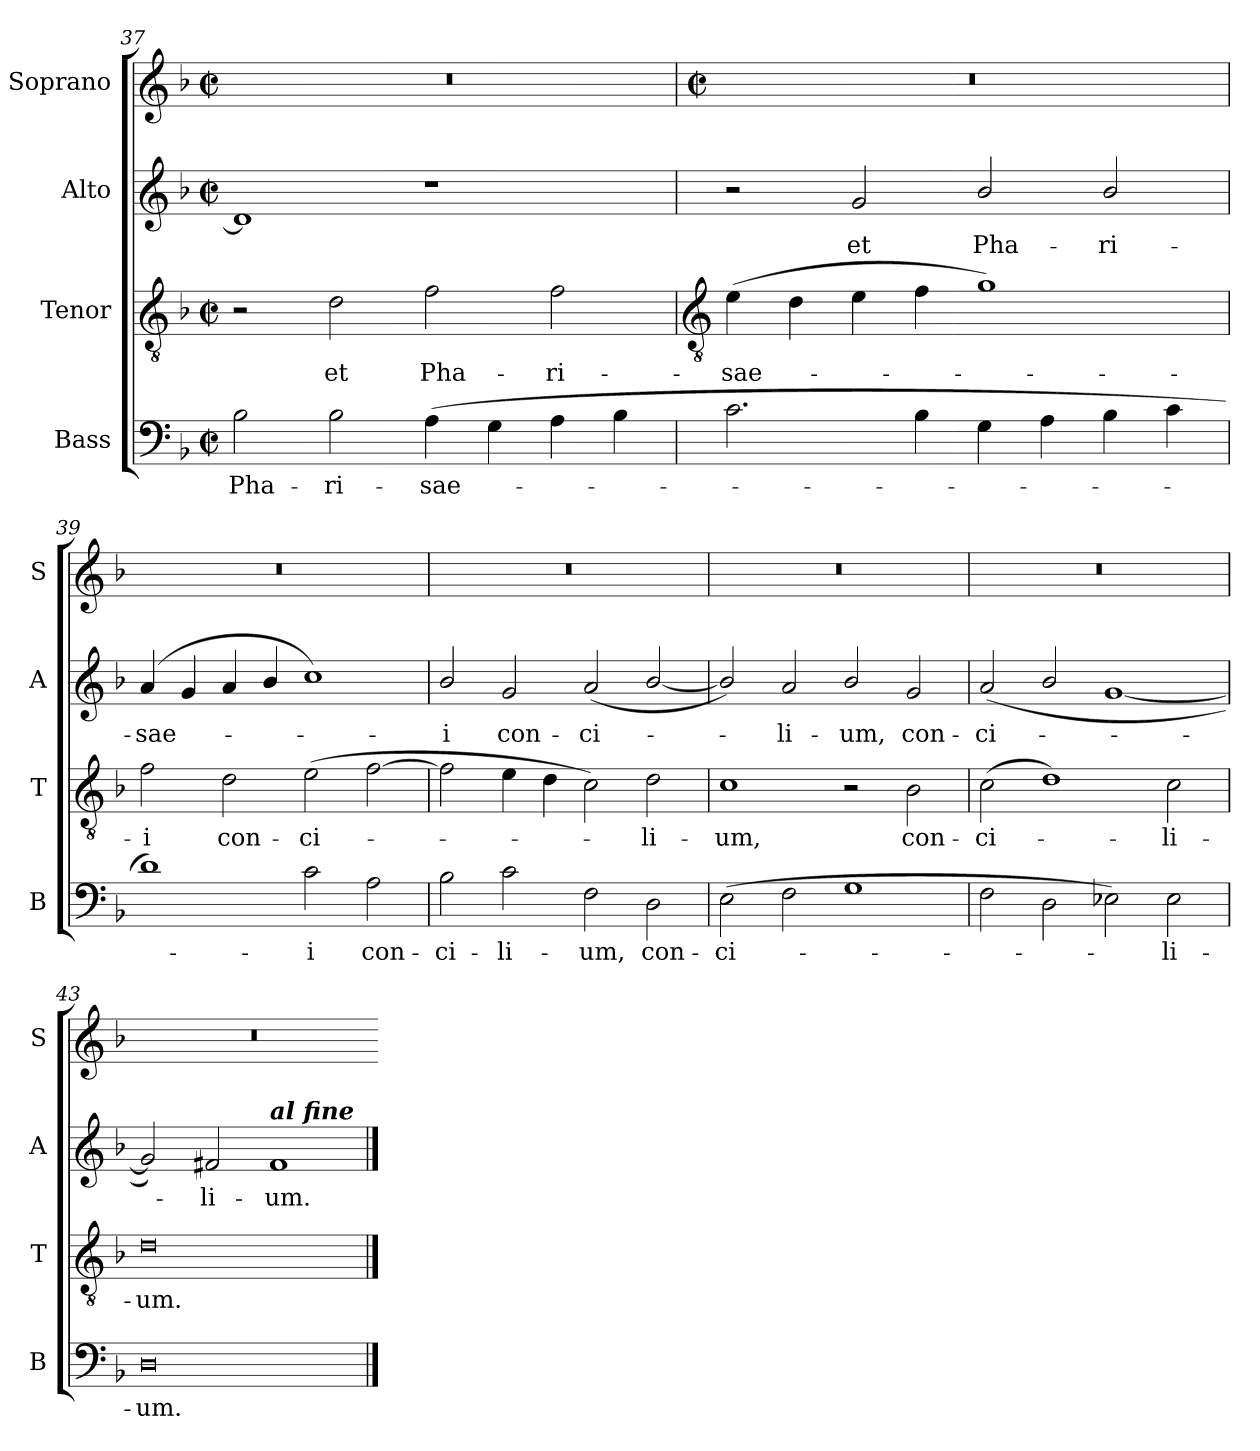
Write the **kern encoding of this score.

**kern	**text	**kern	**text	**kern	**text	**kern
*part4	*part4	*part3	*part3	*part2	*part2	*part1
*staff4	*staff4	*staff3	*staff3	*staff2	*staff2	*staff1
*I"Bass	*	*I"Tenor	*	*I"Alto	*	*I"Soprano
*I'B	*	*I'T	*	*I'A	*	*I'S
*clefF4	*	*clefGv2	*	*clefG2	*	*clefG2
*k[b-]	*	*k[b-]	*	*k[b-]	*	*k[b-]
*F:	*	*F:	*	*F:	*	*F:
*M4/2	*	*M4/2	*	*M4/2	*	*M4/2
*met(c|)	*	*met(c|)	*	*met(c|)	*	*met(c|)
=37	=37	=37	=37	=37	=37	=37
!	!LO:LY:b	!	!	!	!	!
2B-	Pha-	2r	.	1d]	.	0r
!	!LO:LY:b	!	!LO:LY:b	!	!	!
2B-	-ri-	2d	et	.	.	.
!	!LO:LY:b	!	!LO:LY:b	!	!	!
(>4A	-sae-	2f	Pha-	1r	.	.
4G	.	.	.	.	.	.
!	!	!	!LO:LY:b	!	!	!
4A	.	2f	-ri-	.	.	.
4B-	.	.	.	.	.	.
!!LO:LB:g=z
=38	=38	=38	=38	=38	=38	=38
*	*	*clefGv2	*	*	*	*
*	*	*	*	*	*	*M4/2
*	*	*	*	*	*	*met(c|)
!	!	!	!LO:LY:b	!	!	!
2.c	.	(>4e	-sae-	2r	.	0r
.	.	4d	.	.	.	.
!	!	!	!	!	!LO:LY:b	!
.	.	4e	.	2g	et	.
4B-	.	4f	.	.	.	.
!	!	!	!	!	!LO:LY:b	!
4G	.	1g)	.	2b-/	Pha-	.
4A	.	.	.	.	.	.
!	!	!	!	!	!LO:LY:b	!
4B-	.	.	.	2b-/	-ri-	.
4c	.	.	.	.	.	.
=39	=39	=39	=39	=39	=39	=39
!	!	!	!LO:LY:b	!	!LO:LY:b	!
1d)	.	2f	i	(<4a	-sae-	0r
.	.	.	.	4g	.	.
!	!	!	!LO:LY:b	!	!	!
.	.	2d	con-	4a	.	.
.	.	.	.	4b-/	.	.
!	!LO:LY:b	!	!LO:LY:b	!	!	!
2c	i	(>2e	-ci-	1cc)	.	.
!	!LO:LY:b	!	!	!	!	!
2A	con-	[2f	.	.	.	.
=40	=40	=40	=40	=40	=40	=40
!	!LO:LY:b	!	!	!	!LO:LY:b	!
2B-	-ci-	2f]	.	2b-/	i	0r
!	!LO:LY:b	!	!	!	!LO:LY:b	!
2c	-li-	4e	.	2g	con-	.
.	.	4d	.	.	.	.
!	!LO:LY:b	!	!	!	!LO:LY:b	!
2F	-um,	2c)	.	(<2a	-ci-	.
!	!LO:LY:b	!	!LO:LY:b	!	!	!
2D	con-	2d	li-	[2b-/	.	.
=41	=41	=41	=41	=41	=41	=41
!	!LO:LY:b	!	!LO:LY:b	!	!	!
(>2E	-ci-	1c	-um,	2b-/])	.	0r
!	!	!	!	!	!LO:LY:b	!
2F	.	.	.	2a	li-	.
!	!	!	!	!	!LO:LY:b	!
1G	.	2r	.	2b-/	-um,	.
!	!	!	!LO:LY:b	!	!LO:LY:b	!
.	.	2B-	con-	2g	con-	.
=42	=42	=42	=42	=42	=42	=42
!	!	!	!LO:LY:b	!	!LO:LY:b	!
2F	.	(>2c	-ci-	(<2a	-ci-	0r
2D	.	1d)	.	2b-/	.	.
2E-X)	.	.	.	[1g	.	.
!	!LO:LY:b	!	!LO:LY:b	!	!	!
2E-	li-	2c	li-	.	.	.
=43	=43	=43	=43	=43	=43	=43
!	!LO:LY:b	!	!LO:LY:b	!	!	!
0D	-um.	0d	-um.	2g])	.	0r
!	!	!	!	!	!LO:LY:b	!
.	.	.	.	2f#X	li-	.
!	!	!	!	!LO:TX:a:Bi:t=al fine	!	!
!	!	!	!	!	!LO:LY:b	!
.	.	.	.	1f#	-um.	.
==	=	==	=	==	=	=
*-	*-	*-	*-	*-	*-	*-
